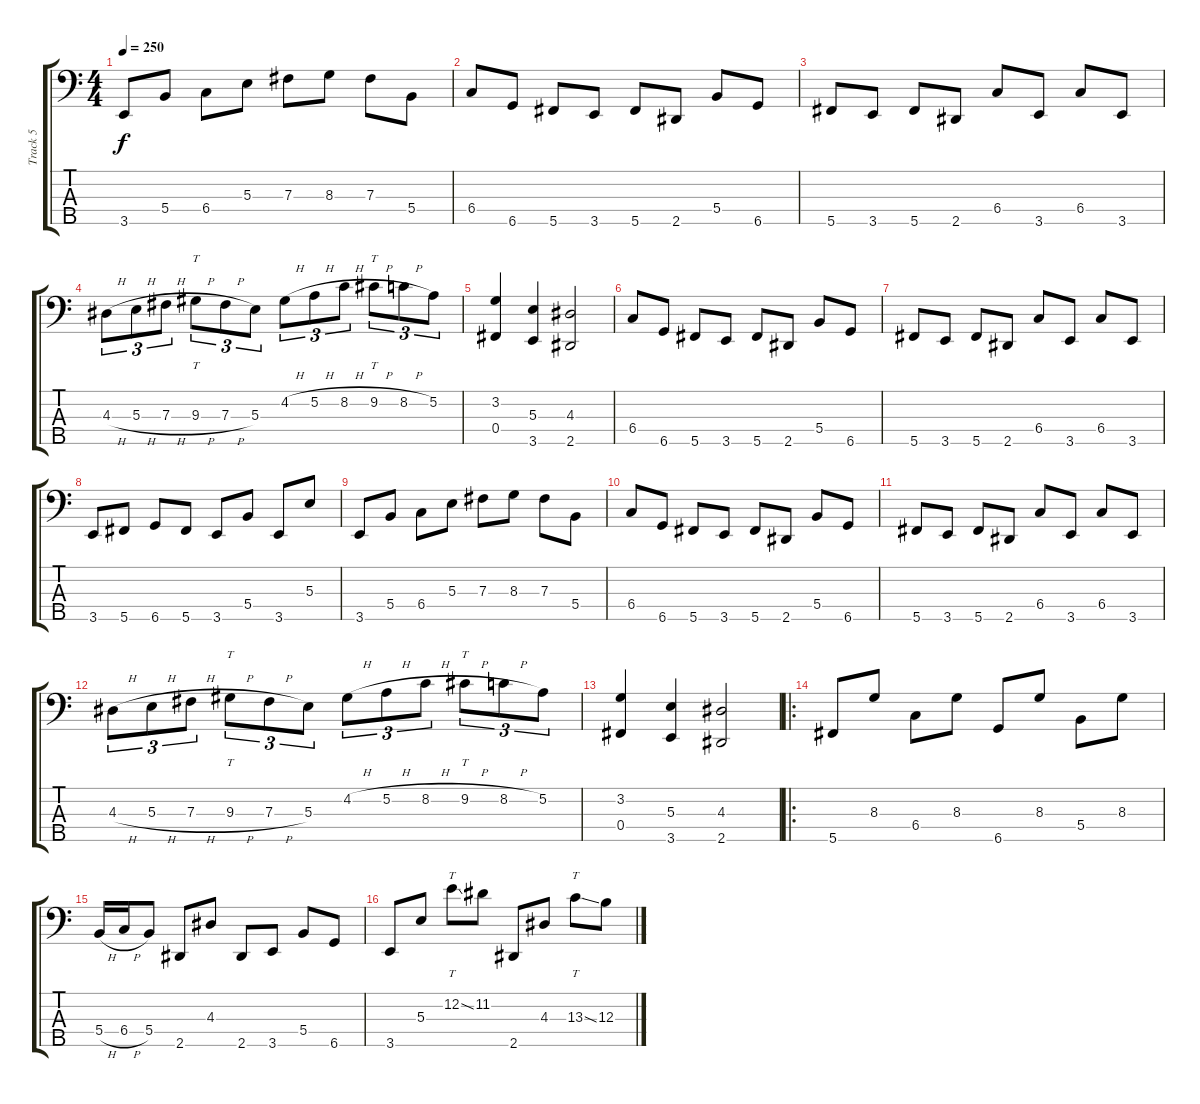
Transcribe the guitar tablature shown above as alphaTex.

\track ("Track 5" "Track 5") {instrument electricbassfinger}
\staff {score tabs}
\tuning (A2 E2 B1 Gb1 Db1) {hide}
\ts (4 4)
\tempo 250
\clef f4
\ks c
3.5.8{dy f} 5.4.8 6.4.8 5.3.8 7.3.8 8.3.8 7.3.8 5.4.8 |
6.4.8 6.5.8 5.5.8 3.5.8 5.5.8 2.5.8 5.4.8 6.5.8 |
5.5.8 3.5.8 5.5.8 2.5.8 6.4.8 3.5.8 6.4.8 3.5.8 |
4.3{h}.8{tu (3 2)} 5.3{h}.8{tu (3 2)} 7.3{h}.8{tu (3 2)} 9.3{h}.8{tt tu (3 2)} 7.3{h}.8{tu (3 2)} 5.3.8{tu (3 2)} 4.2{h}.8{tu (3 2)} 5.2{h}.8{tu (3 2)} 8.2{h}.8{tu (3 2)} 9.2{h}.8{tt tu (3 2)} 8.2{h}.8{tu (3 2)} 5.2.8{tu (3 2)} |
(3.2 0.4).4 (5.3 3.5).4 (4.3 2.5).2 |
6.4.8 6.5.8 5.5.8 3.5.8 5.5.8 2.5.8 5.4.8 6.5.8 |
5.5.8 3.5.8 5.5.8 2.5.8 6.4.8 3.5.8 6.4.8 3.5.8 |
3.5.8 5.5.8 6.5.8 5.5.8 3.5.8 5.4.8 3.5.8 5.3.8 |
3.5.8 5.4.8 6.4.8 5.3.8 7.3.8 8.3.8 7.3.8 5.4.8 |
6.4.8 6.5.8 5.5.8 3.5.8 5.5.8 2.5.8 5.4.8 6.5.8 |
5.5.8 3.5.8 5.5.8 2.5.8 6.4.8 3.5.8 6.4.8 3.5.8 |
4.3{h}.8{tu (3 2)} 5.3{h}.8{tu (3 2)} 7.3{h}.8{tu (3 2)} 9.3{h}.8{tt tu (3 2)} 7.3{h}.8{tu (3 2)} 5.3.8{tu (3 2)} 4.2{h}.8{tu (3 2)} 5.2{h}.8{tu (3 2)} 8.2{h}.8{tu (3 2)} 9.2{h}.8{tt tu (3 2)} 8.2{h}.8{tu (3 2)} 5.2.8{tu (3 2)} |
(3.2 0.4).4 (5.3 3.5).4 (4.3 2.5).2 |
\ro
5.5.8 8.3.8 6.4.8 8.3.8 6.5.8 8.3.8 5.4.8 8.3.8 |
5.4{h}.16 6.4{h}.16 5.4.8 2.5.8 4.3.8 2.5.8 3.5.8 5.4.8 6.5.8 |
3.5.8 5.3.8 12.2{ss}.8{tt} 11.2.8 2.5.8 4.3.8 13.3{ss}.8{tt} 12.3.8
